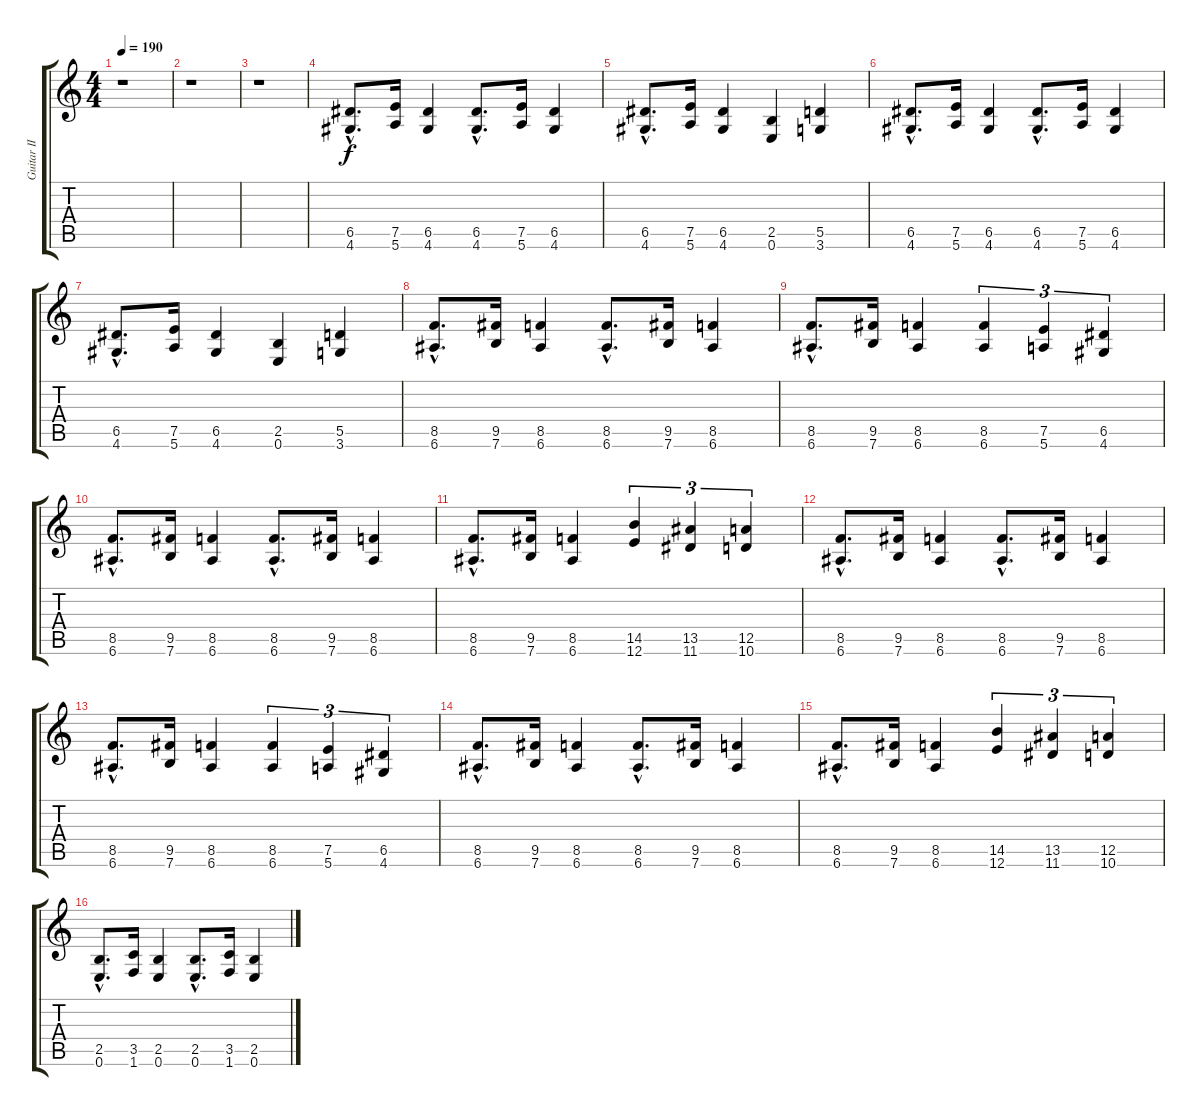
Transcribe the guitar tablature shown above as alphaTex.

\track ("Guitar II" "Guitar II") {instrument distortionguitar}
\staff {score tabs}
\tuning (E4 B3 G3 D3 A2 E2) {hide}
\ts (4 4)
\tempo 190
\clef g2
\ks c
r.1{dy f} |
r.1 |
r.1 |
(6.5{hac} 4.6{hac}).8{d} (7.5 5.6).16 (6.5 4.6).4 (6.5{hac} 4.6{hac}).8{d} (7.5 5.6).16 (6.5 4.6).4 |
(6.5{hac} 4.6{hac}).8{d} (7.5 5.6).16 (6.5 4.6).4 (2.5 0.6).4 (5.5 3.6).4 |
(6.5{hac} 4.6{hac}).8{d} (7.5 5.6).16 (6.5 4.6).4 (6.5{hac} 4.6{hac}).8{d} (7.5 5.6).16 (6.5 4.6).4 |
(6.5{hac} 4.6{hac}).8{d} (7.5 5.6).16 (6.5 4.6).4 (2.5 0.6).4 (5.5 3.6).4 |
(8.5{hac} 6.6{hac}).8{d} (9.5 7.6).16 (8.5 6.6).4 (8.5{hac} 6.6{hac}).8{d} (9.5 7.6).16 (8.5 6.6).4 |
(8.5{hac} 6.6{hac}).8{d} (9.5 7.6).16 (8.5 6.6).4 (8.5 6.6).4{tu (3 2)} (7.5 5.6).4{tu (3 2)} (6.5 4.6).4{tu (3 2)} |
(8.5{hac} 6.6{hac}).8{d} (9.5 7.6).16 (8.5 6.6).4 (8.5{hac} 6.6{hac}).8{d} (9.5 7.6).16 (8.5 6.6).4 |
(8.5{hac} 6.6{hac}).8{d} (9.5 7.6).16 (8.5 6.6).4 (14.5 12.6).4{tu (3 2)} (13.5 11.6).4{tu (3 2)} (12.5 10.6).4{tu (3 2)} |
(8.5{hac} 6.6{hac}).8{d} (9.5 7.6).16 (8.5 6.6).4 (8.5{hac} 6.6{hac}).8{d} (9.5 7.6).16 (8.5 6.6).4 |
(8.5{hac} 6.6{hac}).8{d} (9.5 7.6).16 (8.5 6.6).4 (8.5 6.6).4{tu (3 2)} (7.5 5.6).4{tu (3 2)} (6.5 4.6).4{tu (3 2)} |
(8.5{hac} 6.6{hac}).8{d} (9.5 7.6).16 (8.5 6.6).4 (8.5{hac} 6.6{hac}).8{d} (9.5 7.6).16 (8.5 6.6).4 |
(8.5{hac} 6.6{hac}).8{d} (9.5 7.6).16 (8.5 6.6).4 (14.5 12.6).4{tu (3 2)} (13.5 11.6).4{tu (3 2)} (12.5 10.6).4{tu (3 2)} |
(2.5{hac} 0.6{hac}).8{d} (3.5 1.6).16 (2.5 0.6).4 (2.5{hac} 0.6{hac}).8{d} (3.5 1.6).16 (2.5 0.6).4
